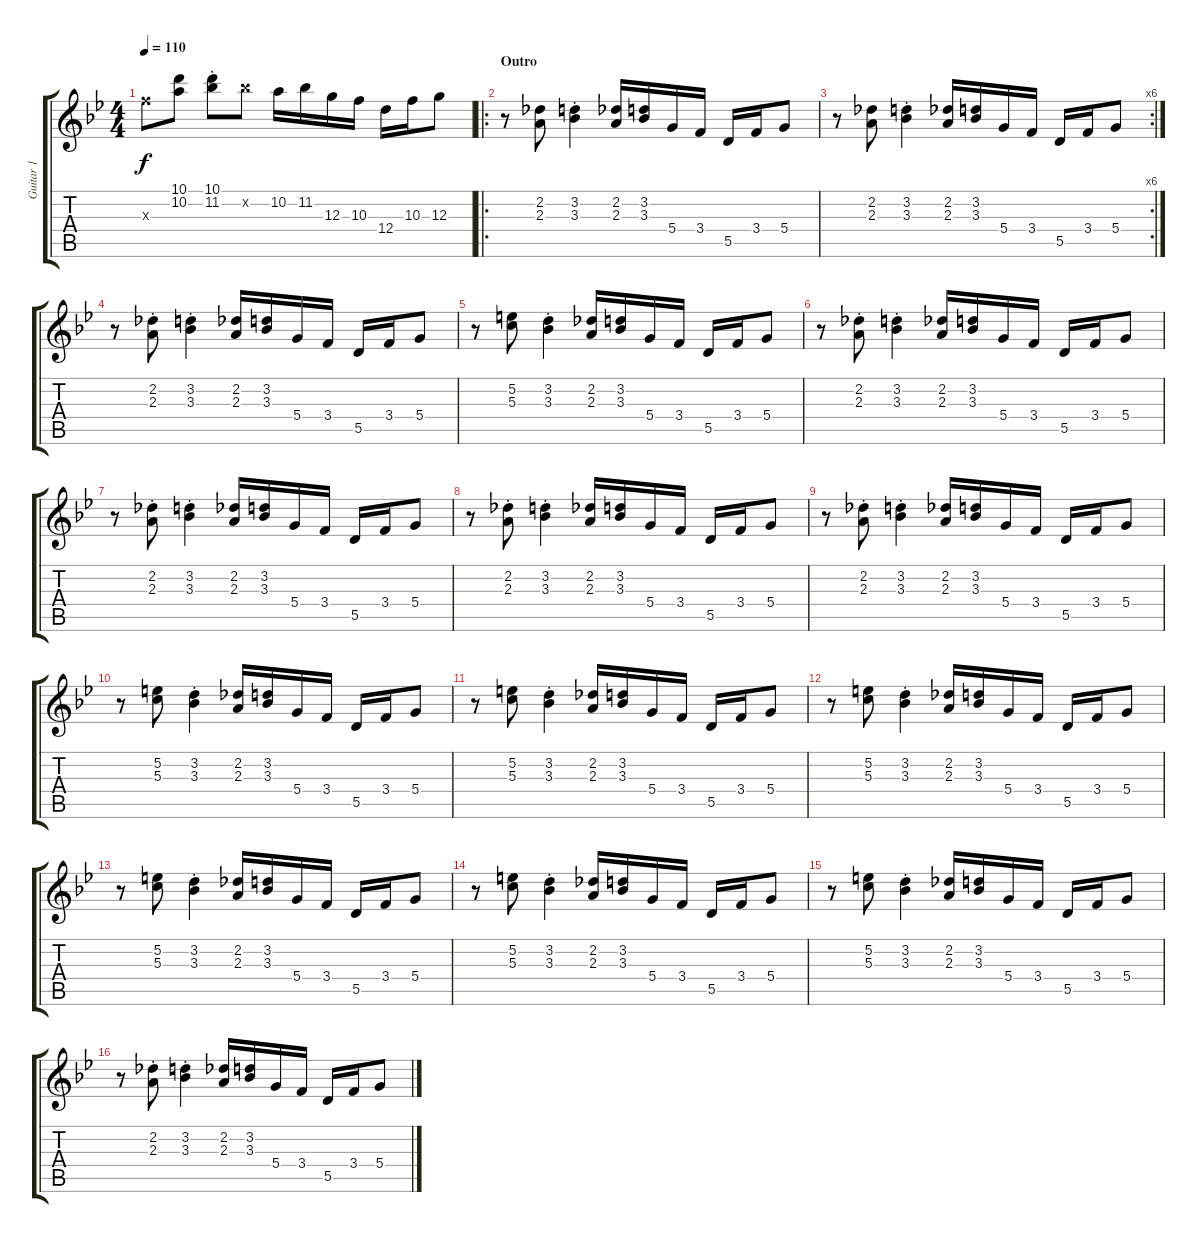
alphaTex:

\track ("Guitar 1" "Guitar 1") {instrument overdrivenguitar}
\staff {score tabs}
\tuning (E4 B3 G3 D3 A2 E2) {hide}
\ts (4 4)
\tempo 110
\clef g2
\ks bb
10.3{x}.8{dy f} (10.1 10.2).8 (10.1{st} 11.2{st}).8 11.2{x}.8 10.2.16 11.2.16 12.3.16 10.3.16 12.4.16 10.3.16 12.3.8 |
\ro
\section ("" "Outro")
r.8 (2.2 2.3).8 (3.2{st} 3.3{st}).4 (2.2 2.3).16 (3.2 3.3).16 5.4.16 3.4.16 5.5.16 3.4.16 5.4.8 |
\rc 6
r.8 (2.2 2.3).8 (3.2{st} 3.3{st}).4 (2.2 2.3).16 (3.2 3.3).16 5.4.16 3.4.16 5.5.16 3.4.16 5.4.8 |
r.8 (2.2{st} 2.3{st}).8 (3.2{st} 3.3{st}).4 (2.2 2.3).16 (3.2 3.3).16 5.4.16 3.4.16 5.5.16 3.4.16 5.4.8 |
r.8 (5.2 5.3).8 (3.2{st} 3.3{st}).4 (2.2 2.3).16 (3.2 3.3).16 5.4.16 3.4.16 5.5.16 3.4.16 5.4.8 |
r.8 (2.2{st} 2.3{st}).8 (3.2{st} 3.3{st}).4 (2.2 2.3).16 (3.2 3.3).16 5.4.16 3.4.16 5.5.16 3.4.16 5.4.8 |
r.8 (2.2{st} 2.3{st}).8 (3.2{st} 3.3{st}).4 (2.2 2.3).16 (3.2 3.3).16 5.4.16 3.4.16 5.5.16 3.4.16 5.4.8 |
r.8 (2.2{st} 2.3{st}).8 (3.2{st} 3.3{st}).4 (2.2 2.3).16 (3.2 3.3).16 5.4.16 3.4.16 5.5.16 3.4.16 5.4.8 |
r.8 (2.2{st} 2.3{st}).8 (3.2{st} 3.3{st}).4 (2.2 2.3).16 (3.2 3.3).16 5.4.16 3.4.16 5.5.16 3.4.16 5.4.8 |
r.8 (5.2 5.3).8 (3.2{st} 3.3{st}).4 (2.2 2.3).16 (3.2 3.3).16 5.4.16 3.4.16 5.5.16 3.4.16 5.4.8 |
r.8 (5.2 5.3).8 (3.2{st} 3.3{st}).4 (2.2 2.3).16 (3.2 3.3).16 5.4.16 3.4.16 5.5.16 3.4.16 5.4.8 |
r.8 (5.2 5.3).8 (3.2{st} 3.3{st}).4 (2.2 2.3).16 (3.2 3.3).16 5.4.16 3.4.16 5.5.16 3.4.16 5.4.8 |
r.8 (5.2 5.3).8 (3.2{st} 3.3{st}).4 (2.2 2.3).16 (3.2 3.3).16 5.4.16 3.4.16 5.5.16 3.4.16 5.4.8 |
r.8 (5.2 5.3).8 (3.2{st} 3.3{st}).4 (2.2 2.3).16 (3.2 3.3).16 5.4.16 3.4.16 5.5.16 3.4.16 5.4.8 |
r.8 (5.2 5.3).8 (3.2{st} 3.3{st}).4 (2.2 2.3).16 (3.2 3.3).16 5.4.16 3.4.16 5.5.16 3.4.16 5.4.8 |
r.8 (2.2{st} 2.3{st}).8 (3.2{st} 3.3{st}).4 (2.2 2.3).16 (3.2 3.3).16 5.4.16 3.4.16 5.5.16 3.4.16 5.4.8
